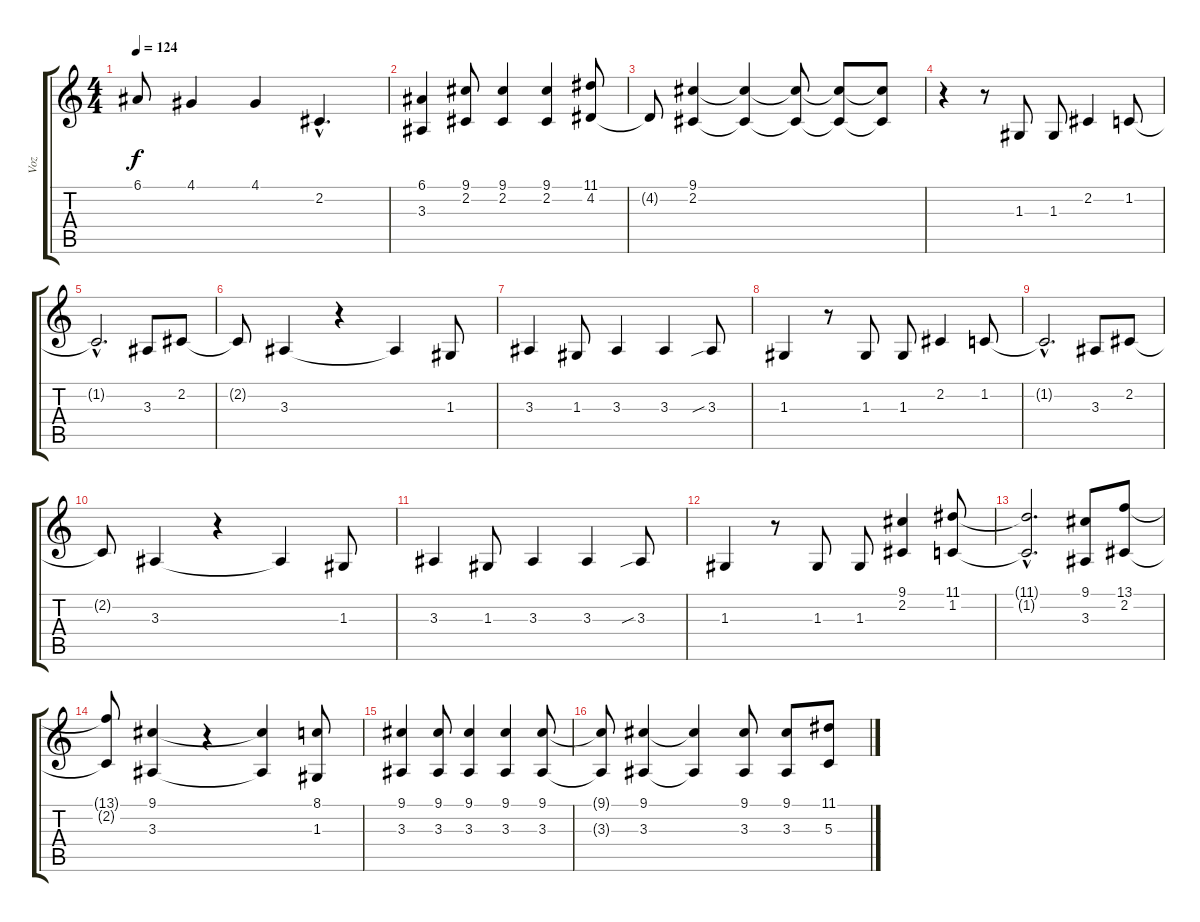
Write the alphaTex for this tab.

\track ("Voz" "Voz") {instrument cello}
\staff {score tabs}
\tuning (E4 B3 G3 D3 A2 E2) {hide}
\ts (4 4)
\tempo 124
\clef g2
\ks c
6.1{t}.8{dy f} 4.1.4 4.1.4 2.2{hac}.4{d} |
(6.1 3.3).4 (9.1 2.2).8 (9.1 2.2).4 (9.1 2.2).4 (11.1 4.2).8 |
4.2{t}.8 (9.1 2.2).4 (9.1{t} 2.2{t}).4 (9.1{t} 2.2{t}).8 (9.1{t} 2.2{t}).8 (9.1{t} 2.2{t}).8 |
r.4 r.8 1.3.8 1.3.8 2.2.4 1.2.8 |
1.2{hac t}.2{d} 3.3.8 2.2.8 |
2.2{t}.8 3.3.4 r.4 3.3{t}.4 1.3.8 |
3.3.4 1.3.8 3.3.4 3.3.4 3.3{sib}.8 |
1.3.4 r.8 1.3.8 1.3.8 2.2.4 1.2.8 |
1.2{hac t}.2{d} 3.3.8 2.2.8 |
2.2{t}.8 3.3.4 r.4 3.3{t}.4 1.3.8 |
3.3.4 1.3.8 3.3.4 3.3.4 3.3{sib}.8 |
1.3.4 r.8 1.3.8 1.3.8 (9.1 2.2).4 (11.1 1.2).8 |
(11.1{hac t} 1.2{hac t}).2{d} (9.1 3.3).8 (13.1 2.2).8 |
(13.1{t} 2.2{t}).8 (9.1 3.3).4 r.4 (9.1{t} 3.3{t}).4 (8.1 1.3).8 |
(9.1 3.3).4 (9.1 3.3).8 (9.1 3.3).4 (9.1 3.3).4 (9.1 3.3).8 |
(9.1{t} 3.3{t}).8 (9.1 3.3).4 (9.1{t} 3.3{t}).4 (9.1 3.3).8 (9.1 3.3).8 (11.1 5.3).8
